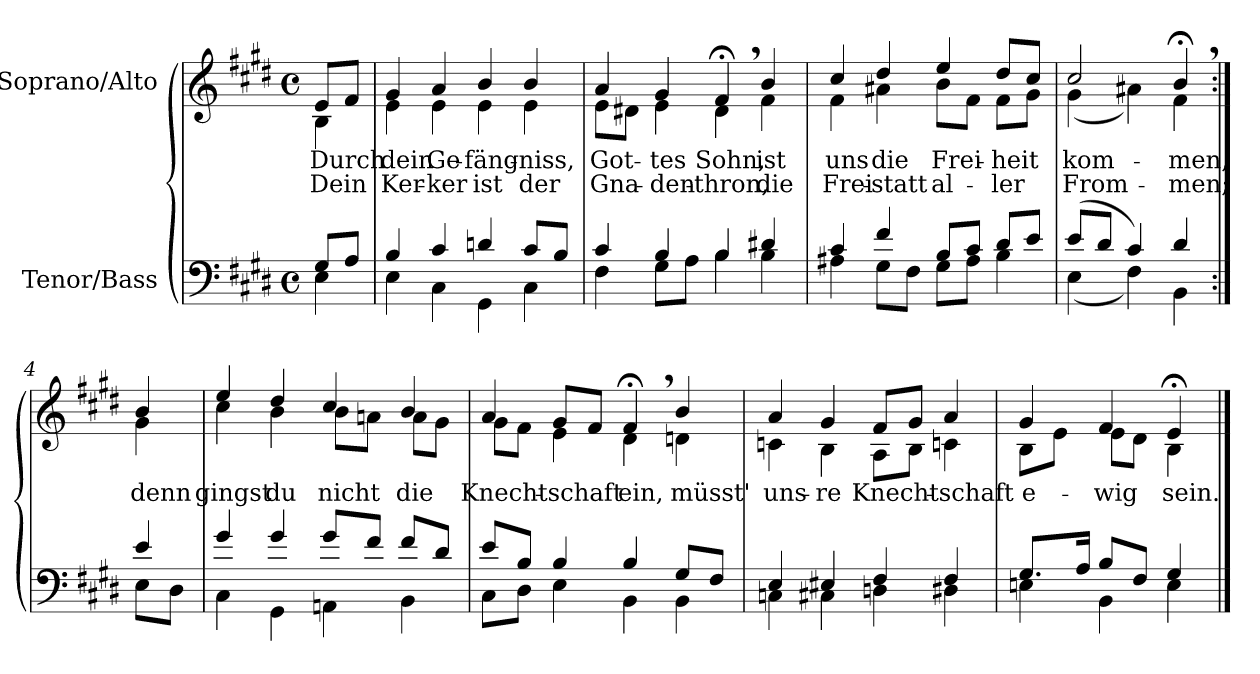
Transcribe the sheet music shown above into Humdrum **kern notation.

**kern	**kern	**text	**text
*part2	*part1	*part1	*part1
*staff2	*staff1	*staff1	*staff1
*I"Tenor/Bass	*I"Soprano/Alto	*	*
*clefF4	*clefG2	*	*
*k[f#c#g#d#]	*k[f#c#g#d#]	*	*
*M4/4	*M4/4	*	*
*met(c)	*met(c)	*	*
=	=	=	=
*^	*	*	*
!	!	!	!LO:LY:b	!LO:LY:b
*	*	*^	*	*
8G#/L	4E\	8e/L	4B\	Durch	Dein
8A/J	.	8f#/J	.	.	.
=1	=1	=1	=1	=1	=1
!	!	!	!	!LO:LY:b	!LO:LY:b
4B/	4E\	4g#/	4e\	dein	Ker-
!	!	!	!	!LO:LY:b	!LO:LY:b
4c#/	4C#\	4a/	4e\	Ge-	-ker
!	!	!	!	!LO:LY:b	!LO:LY:b
4dn/	4GG#\	4b/	4e\	-fäng-	ist
!	!	!	!	!LO:LY:b	!LO:LY:b
8c#/L	4C#\	4b/	4e\	-niss,	der
8B/J	.	.	.	.	.
=2	=2	=2	=2	=2	=2
!	!	!	!	!LO:LY:b	!LO:LY:b
4c#/	4F#\	4a/	8e\L	Got-	Gna-
.	.	.	8d#X\J	.	.
!	!	!	!	!LO:LY:b	!LO:LY:b
4B/	8G#\L	4g#/	4e\	-tes	-den-
.	8A\J	.	.	.	.
!	!	!	!	!LO:LY:b	!LO:LY:b
4B/	4B\	4f#;<,/	4d#\	Sohn,	-thron,
!	!	!	!	!LO:LY:b	!LO:LY:b
4d#X/	4B\	4b/	4f#\	ist	die
=3	=3	=3	=3	=3	=3
!	!	!	!	!LO:LY:b	!LO:LY:b
4c#/	4A#X\	4cc#/	4f#\	uns	Frei-
!	!	!	!	!LO:LY:b	!LO:LY:b
4f#/	8G#\L	4dd#/	4a#X\	die	-statt
.	8F#\J	.	.	.	.
!	!	!	!	!LO:LY:b	!LO:LY:b
8B/L	8G#\L	4ee/	8b\L	Frei-	al-
8c#/J	8A#\J	.	8f#\J	.	.
!	!	!	!	!LO:LY:b	!LO:LY:b
8d#/L	4B\	8dd#/L	8f#\L	-heit	-ler
8e/J	.	8cc#/J	8g#\J	.	.
=4	=4	=4	=4	=4	=4
!	!	!	!	!LO:LY:b	!LO:LY:b
(8e/L	(4E\	2cc#/	(4g#\	kom-	From-
8d#/J	.	.	.	.	.
4c#/)	4F#\)	.	4a#X\)	.	.
!	!	!	!	!LO:LY:b	!LO:LY:b
4d#/	4BB\	4b;<,/	4f#\	-men,	-men;
!!LO:LB:g=z	!!
=4X1:|!	=4X1:|!	=4X1:|!	=4X1:|!	=4X1:|!	=4X1:|!
!	!	!	!	!LO:LY:b	!
4e/	8E\L	4b/	4g#\	denn	.
.	8D#\J	.	.	.	.
=5	=5	=5	=5	=5	=5
!	!	!	!	!LO:LY:b	!
4g#/	4C#\	4ee/	4cc#\	gingst	.
!	!	!	!	!LO:LY:b	!
4g#/	4GG#\	4dd#/	4b\	du	.
!	!	!	!	!LO:LY:b	!
8g#/L	4AAn\	4cc#/	8b\L	nicht	.
8f#/J	.	.	8an\J	.	.
!	!	!	!	!LO:LY:b	!
8f#/L	4BB\	4b/	8a\L	die	.
8d#/J	.	.	8g#\J	.	.
=6	=6	=6	=6	=6	=6
!	!	!	!	!LO:LY:b	!
8e/L	8C#\L	4a/	8g#\L	Knecht-	.
8B/J	8D#\J	.	8f#\J	.	.
!	!	!	!	!LO:LY:b	!
4B/	4E\	8g#/L	4e\	-schaft	.
.	.	8f#/J	.	.	.
!	!	!	!	!LO:LY:b	!
4B/	4BB\	4f#;<,/	4d#\	ein,	.
!	!	!	!	!LO:LY:b	!
8G#/L	4BB\	4b/	4dn\	müsst'	.
8F#/J	.	.	.	.	.
=7	=7	=7	=7	=7	=7
!	!	!	!	!LO:LY:b	!
4E/	4Cn\	4a/	4cn\	uns-	.
!	!	!	!	!LO:LY:b	!
4E#X/	4C#X\	4g#/	4B\	-re	.
!	!	!	!	!LO:LY:b	!
4F#/	4Dn\	8f#/L	8A\L	Knecht-	.
.	.	8g#/J	8B\J	.	.
!	!	!	!	!LO:LY:b	!
4F#/	4D#X\	4a/	4cn\	-schaft	.
=8	=8	=8	=8	=8	=8
!	!	!	!	!LO:LY:b	!
8.G#/L	4En\	4g#/	8B\L	e-	.
.	.	.	8e\J	.	.
16A/Jk	.	.	.	.	.
!	!	!	!	!LO:LY:b	!
8B/L	4BB\	4f#/	8e\L	-wig	.
8F#/J	.	.	8d#\J	.	.
!	!	!	!	!LO:LY:b	!
4G#/	4E\	4e;</	4B\	sein.	.
*v	*v	*	*	*	*
*	*v	*v	*	*
==	==	==	==
*-	*-	*-	*-
